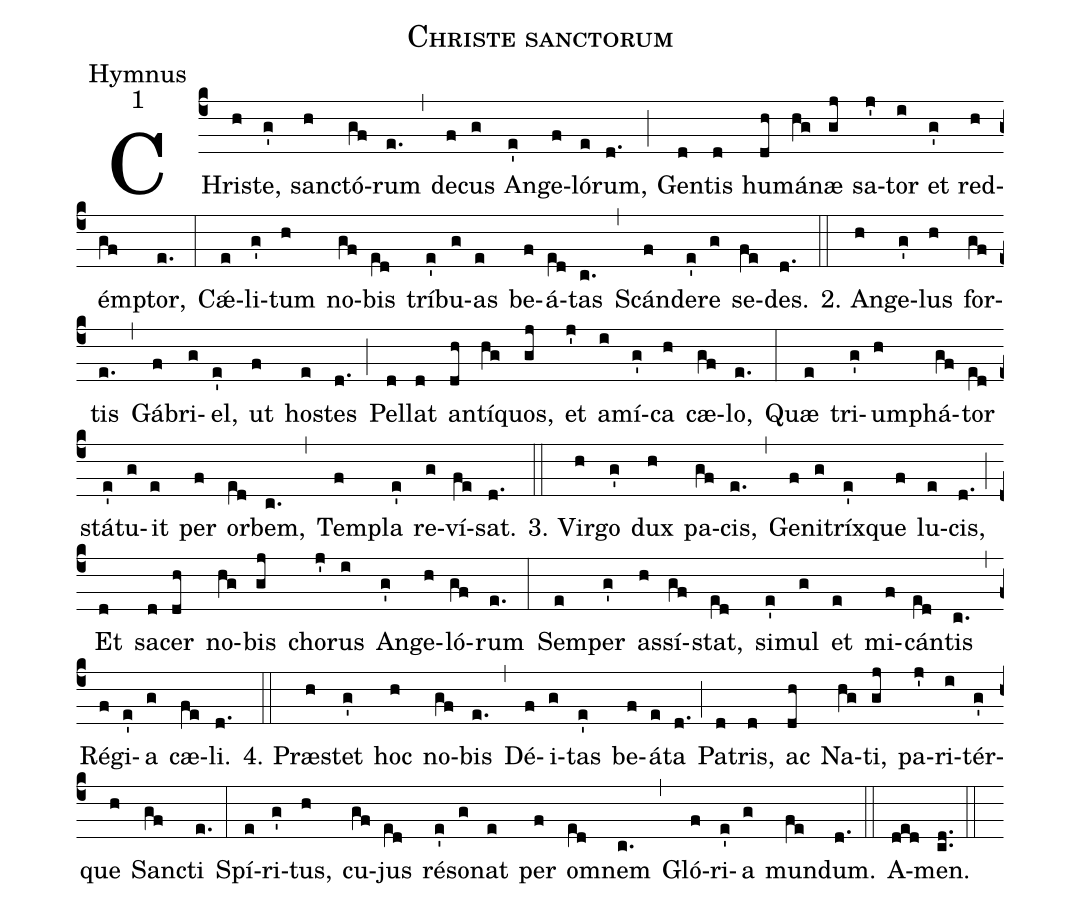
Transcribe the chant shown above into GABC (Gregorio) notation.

name:Christe sanctorum;
office-part:Hymnus;
mode:1;
%%
(c4) CHri(h)ste,(g') san(h)ctó(gf)rum(e.) (,) de(f)cus(g) An(e')ge(f)ló(e)rum,(d.) (;) Gen(d)tis(d) hu(dh)má(hg)næ(gj) sa(j')tor(i) et(g') red(h)ém(gf)ptor,(e.) (:) Cǽ(e)li(g')tum(h) no(gf)bis(e[ll:1]d) trí(e')bu(g)as(e) be(f)á(e[ll:1]d)tas(c.) (,) Scán(f)de(e')re(g) se(fe)des.(d.) (::)
2. An(h)ge(g')lus(h) for(gf)tis(e.) (,) Gá(f)bri(g)el,(e') ut(f) ho(e)stes(d.) (;) Pel(d)lat(d) an(dh)tí(hg)quos,(gj) et(j') a(i)mí(g')ca(h) cæ(gf)lo,(e.) (:) Quæ(e) tri(g')um(h)phá(gf)tor(e[ll:1]d) stá(e')tu(g)it(e) per(f) or(e[ll:1]d)bem,(c.) (,) Tem(f)pla(e') re(g)ví(fe)sat.(d.) (::)
3. Vir(h)go(g') dux(h) pa(gf)cis,(e.) (,) Ge(f)ni(g)tríx(e')que(f) lu(e)cis,(d.) (;) Et(d) sa(d)cer(dh) no(hg)bis(gj) cho(j')rus(i) An(g')ge(h)ló(gf)rum(e.) (:) Sem(e)per(g') as(h)sí(gf)stat,(e[ll:1]d) si(e')mul(g) et(e) mi(f)cán(e[ll:1]d)tis(c.) (,) Ré(f)gi(e')a(g) cæ(fe)li.(d.) (::)
4. Præ(h)stet(g') hoc(h) no(gf)bis(e.) (,) Dé(f)i(g)tas(e') be(f)á(e)ta(d.) (;) Pa(d)tris,(d) ac(dh) Na(hg)ti,(gj) pa(j')ri(i)tér(g')que(h) San(gf)cti(e.) (:) Spí(e)ri(g')tus,(h) cu(gf)jus(e[ll:1]d) ré(e')so(g)nat(e) per(f) o(e[ll:1]d)mnem(c.) (,) Gló(f)ri(e')a(g) mun(fe)dum.(d.) (::)
A(ded)men.(cd..) (::)
